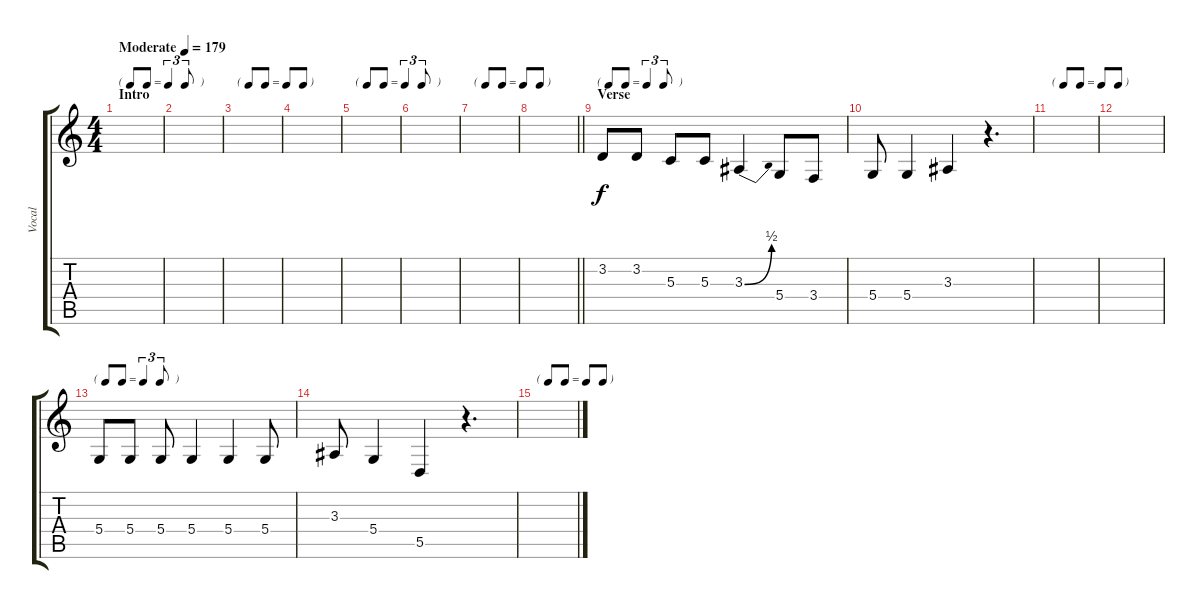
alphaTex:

\track ("Vocal" "Vocal") {instrument lead5charang}
\staff {score tabs}
\tuning (E4 B3 G3 D3 A2 E2) {hide}
\ts (4 4)
\tf triplet8th
\section ("" "Intro")
\tempo (179 "Moderate")
\clef g2
\ks c
|
|
\tf none
|
|
\tf triplet8th
|
|
\tf none
|
\barLineRight lightlight
|
\tf triplet8th
\section ("" "Verse")
3.2.8{lyrics (0 "") lyrics (1 "") lyrics (2 "") lyrics (3 "") lyrics (4 "")} 3.2.8 5.3.8 5.3.8 3.3{be (bend 0 0 60 2)}.4 5.4.8 3.4.8 |
5.4.8 5.4.4 3.3.4 r.4{d} |
\tf none
|
|
\tf triplet8th
5.4.8 5.4.8 5.4.8 5.4.4 5.4.4 5.4.8 |
3.3.8 5.4.4 5.5.4 r.4{d} |
\tf none
